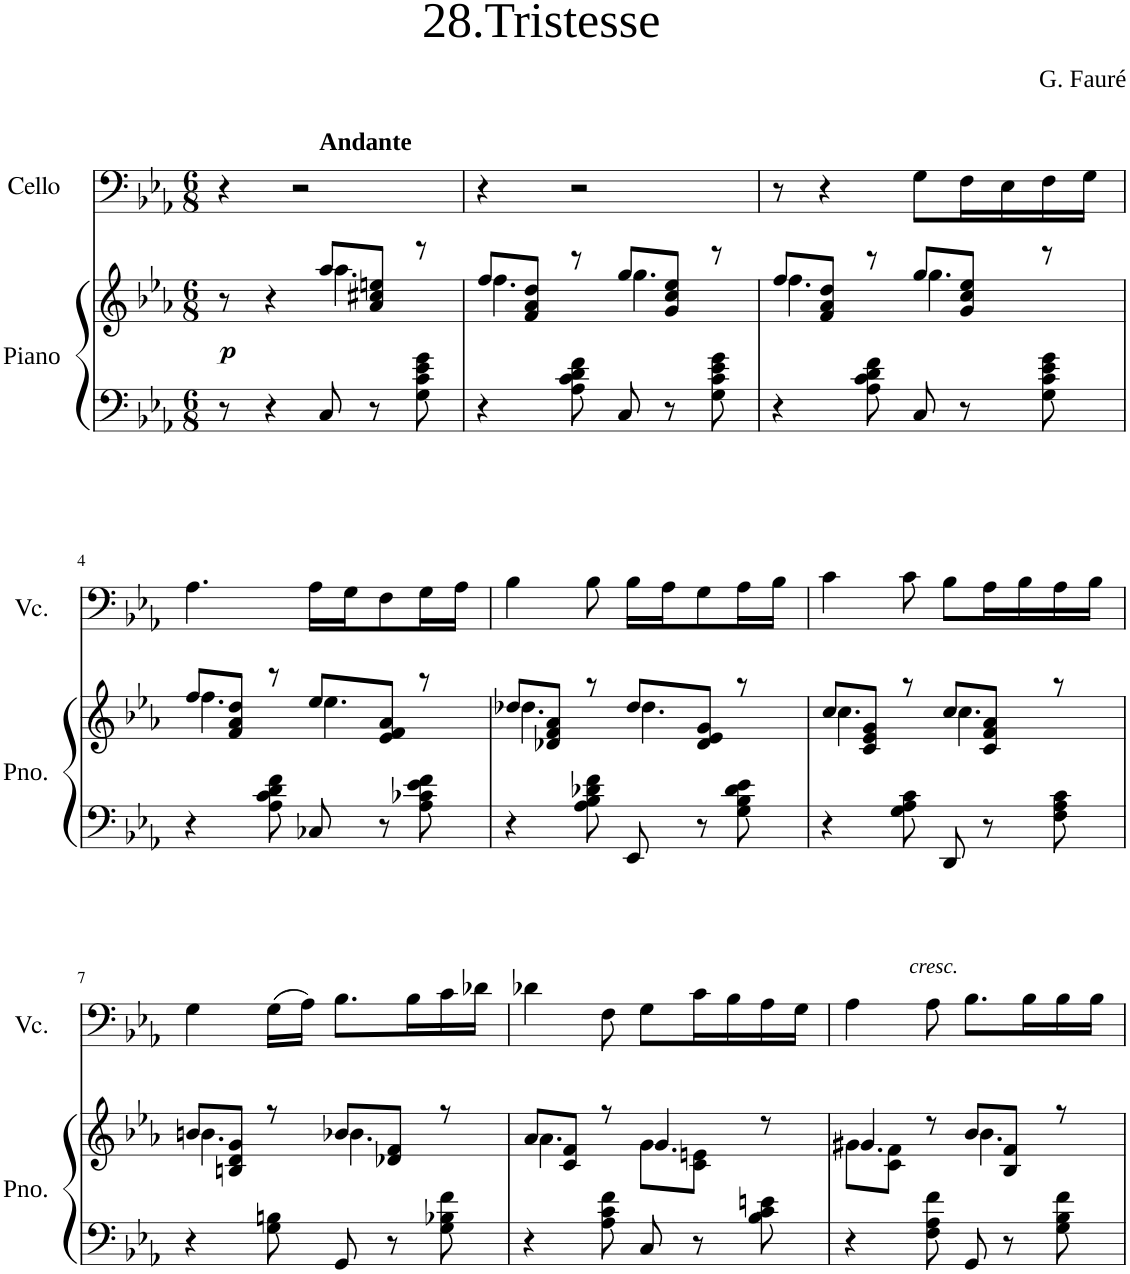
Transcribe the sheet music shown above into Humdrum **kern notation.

**kern	**kern	**dynam	**kern	**dynam
*part2	*part2	*part2	*part1	*part1
*staff3	*staff2	*staff2/3	*staff1	*staff1
*I"Piano	*	*	*I"Cello	*
*I'Pno.	*	*	*	*
*clefF4	*clefG2	*	*clefF4	*
*k[b-e-a-]	*k[b-e-a-]	*	*k[b-e-a-]	*
*M6/8	*M6/8	*	*M6/8	*
=1	=1	=1	=1	=1
*	*^	*	*	*
!	!	!	!LO:DY:a=2	!	!
*	*	*	*	*^	*
8r	8r	4.ryy	p	4r	4.ryy	.
4r	4r	.	.	.	.	.
.	.	.	.	2r	.	.
!	!	!	!	!	!LO:TX:a:B:t=Andante	!
8C/	8aa-/L	4.aa-\	.	.	4.ryy	.
8r	8a-/ 8cc#X/ 8een/J	.	.	.	.	.
8G\ 8c\ 8e-\ 8g\	8r	.	.	.	.	.
*	*	*	*	*v	*v	*
=2	=2	=2	=2	=2	=2
4r	8ff/L	4.ff\	.	4r	.
.	8f/ 8a-/ 8dd/J	.	.	.	.
8A-\ 8c\ 8d\ 8f\	8r	.	.	2r	.
8C/	8gg/L	4.gg\	.	.	.
8r	8g/ 8cc/ 8ee-/J	.	.	.	.
8G\ 8c\ 8e-\ 8g\	8r	.	.	.	.
=3	=3	=3	=3	=3	=3
4r	8ff/L	4.ff\	.	8r	.
.	8f/ 8a-/ 8dd/J	.	.	4r	.
8A-\ 8c\ 8d\ 8f\	8r	.	.	.	.
8C/	8gg/L	4.gg\	.	8G\L	.
8r	8g/ 8cc/ 8ee-/J	.	.	16F\L	.
.	.	.	.	16E-\	.
8G\ 8c\ 8e-\ 8g\	8r	.	.	16F\	.
.	.	.	.	16G\JJ	.
!!LO:LB:g=z
=4	=4	=4	=4	=4	=4
4r	8ff/L	4.ff\	.	4.A-\	.
.	8f/ 8a-/ 8dd/J	.	.	.	.
8A-\ 8c\ 8d\ 8f\	8r	.	.	.	.
8C-X/	8ee-/L	4.ee-\	.	16A-\LL	.
.	.	.	.	16G\J	.
8r	8e-/ 8f/ 8a-/J	.	.	8F\	.
8A-\ 8c-X\ 8e-\ 8f\	8r	.	.	16G\L	.
.	.	.	.	16A-\JJ	.
=5	=5	=5	=5	=5	=5
4r	8dd-X/L	4.dd-X\	.	4B-\	.
.	8d-X/ 8f/ 8a-/J	.	.	.	.
8A-\ 8B-\ 8d-X\ 8f\	8r	.	.	8B-\	.
8EE-/	8dd-/L	4.dd-\	.	16B-\LL	.
.	.	.	.	16A-\J	.
8r	8d-/ 8e-/ 8g/J	.	.	8G\	.
8G\ 8B-\ 8d-\ 8e-\	8r	.	.	16A-\L	.
.	.	.	.	16B-\JJ	.
=6	=6	=6	=6	=6	=6
4r	8cc/L	4.cc\	.	4c\	.
.	8c/ 8e-/ 8g/J	.	.	.	.
8G\ 8A-\ 8c\	8r	.	.	8c\	.
8DD/	8cc/L	4.cc\	.	8B-\L	.
8r	8c/ 8f/ 8a-/J	.	.	16A-\L	.
.	.	.	.	16B-\	.
8F\ 8A-\ 8c\	8r	.	.	16A-\	.
.	.	.	.	16B-\JJ	.
!!LO:LB:g=z
=7	=7	=7	=7	=7	=7
4r	8bn/L	4.bn\	.	4G\	.
.	8Bn/ 8d/ 8g/J	.	.	.	.
8G\ 8Bn\	8r	.	.	(16G\LL	.
.	.	.	.	16A-\JJ)	.
8GG/	8b-X/L	4.b-X\	.	8.B-\L	.
8r	8d-X/ 8f/J	.	.	.	.
.	.	.	.	16B-\L	.
8G\ 8B-X\ 8f\	8r	.	.	16c\	.
.	.	.	.	16d-X\JJ	.
=8	=8	=8	=8	=8	=8
4r	8a-/L	4.a-\	.	4d-X\	.
.	8c/ 8f/J	.	.	.	.
8A-\ 8c\ 8f\	8r	.	.	8F\	.
8C/	8g\L	4.g/	.	8G\L	.
8r	8c\ 8en\J	.	.	16c\L	.
.	.	.	.	16B-\	.
8B-\ 8c\ 8en\	8r	.	.	16A-\	.
.	.	.	.	16G\JJ	.
=9	=9	=9	=9	=9	=9
4r	8g#X\L	4.g#X/	.	4A-\	.
.	8c\ 8f\J	.	.	.	.
!	!	!	!	!	!LO:DY:a
8F\ 8A-\ 8f\	8r	.	.	8A-\	other-dynamics
8GG/	8b-/L	4.b-\	.	8.B-\L	.
8r	8B-/ 8f/J	.	.	.	.
.	.	.	.	16B-\L	.
8G\ 8B-\ 8f\	8r	.	.	16B-\	.
.	.	.	.	16B-\JJ	.
*	*v	*v	*	*	*
=	=	=	=	=
*-	*-	*-	*-	*-
